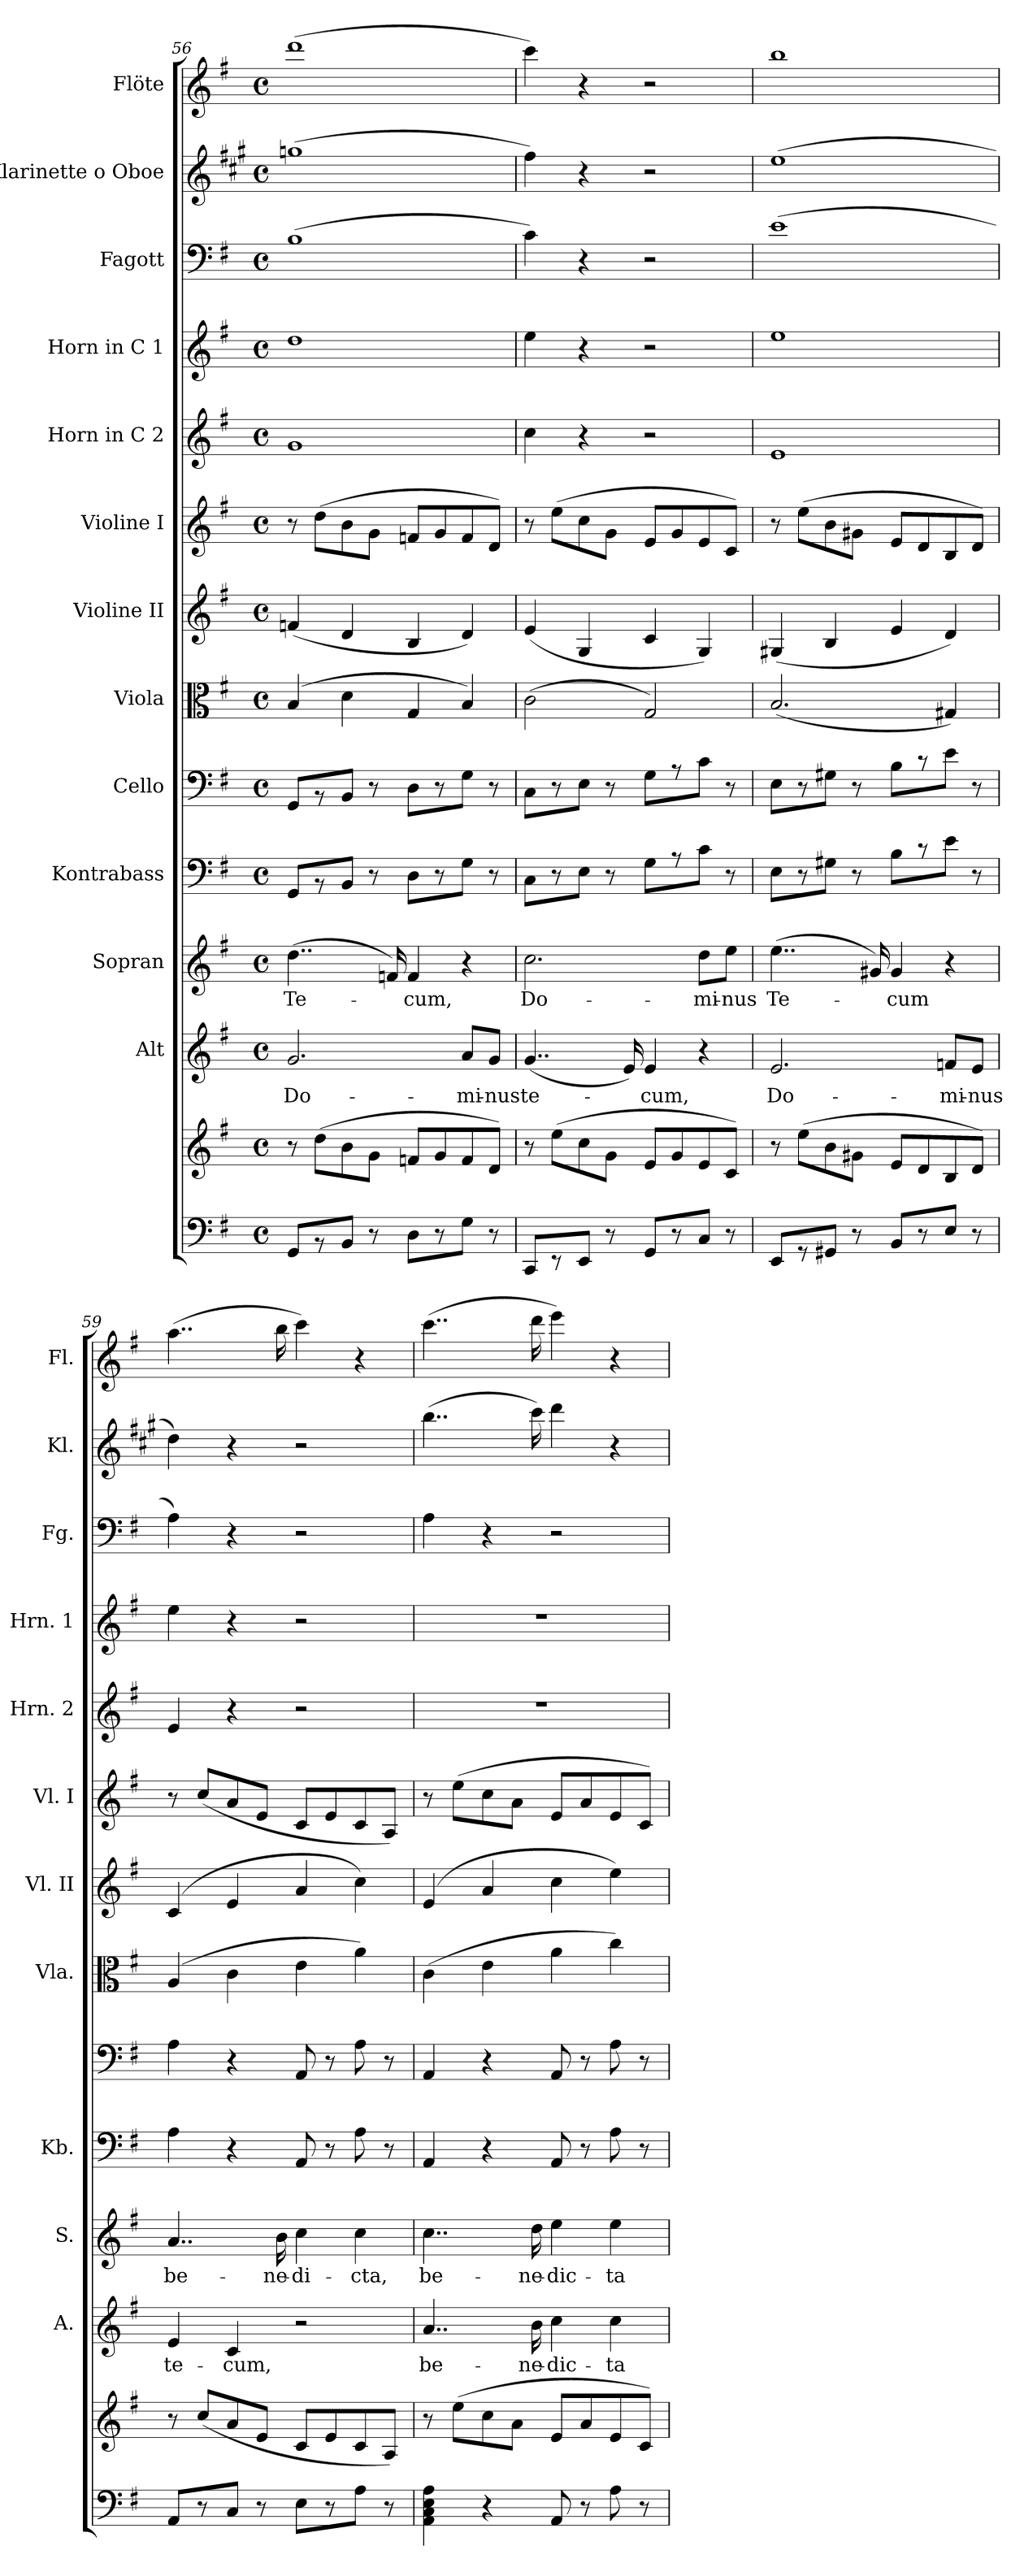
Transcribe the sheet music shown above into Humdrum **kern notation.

**kern	**kern	**kern	**text	**kern	**text	**kern	**kern	**kern	**kern	**kern	**kern	**kern	**kern	**kern	**kern
*part13	*part13	*part12	*part12	*part11	*part11	*part10	*part9	*part8	*part7	*part6	*part5	*part4	*part3	*part2	*part1
*staff14	*staff13	*staff12	*staff12	*staff11	*staff11	*staff10	*staff9	*staff8	*staff7	*staff6	*staff5	*staff4	*staff3	*staff2	*staff1
*	*	*I"Alt	*	*I"Sopran	*	*I"Kontrabass	*I"Cello	*I"Viola	*I"Violine II	*I"Violine I	*I"Horn in C 2	*I"Horn in C 1	*I"Fagott	*I"Klarinette o Oboe	*I"Flöte
*	*	*I'A.	*	*I'S.	*	*I'Kb.	*	*I'Vla.	*I'Vl. II	*I'Vl. I	*I'Hrn. 2	*I'Hrn. 1	*I'Fg.	*I'Kl.	*I'Fl.
*clefF4	*clefG2	*clefG2	*	*clefG2	*	*clefF4	*clefF4	*clefC3	*clefG2	*clefG2	*clefG2	*clefG2	*clefF4	*clefG2	*clefG2
*	*	*	*	*	*	*ITrd7c12	*	*	*	*	*ITrd7c12	*ITrd7c12	*	*ITrd1c2	*
*k[f#]	*k[f#]	*k[f#]	*	*k[f#]	*	*k[f#]	*k[f#]	*k[f#]	*k[f#]	*k[f#]	*k[f#]	*k[f#]	*k[f#]	*k[f#]	*k[f#]
*G:	*G:	*G:	*	*G:	*	*G:	*G:	*G:	*G:	*G:	*G:	*G:	*G:	*G:	*G:
*M4/4	*M4/4	*M4/4	*	*M4/4	*	*M4/4	*M4/4	*M4/4	*M4/4	*M4/4	*M4/4	*M4/4	*M4/4	*M4/4	*M4/4
*met(c)	*met(c)	*met(c)	*	*met(c)	*	*met(c)	*met(c)	*met(c)	*met(c)	*met(c)	*met(c)	*met(c)	*met(c)	*met(c)	*met(c)
=56	=56	=56	=56	=56	=56	=56	=56	=56	=56	=56	=56	=56	=56	=56	=56
!	!	!	!LO:LY:b	!	!LO:LY:b	!	!	!	!	!	!	!	!	!	!
8GG/L	8r	2.g/	Do-	(>4..dd\	Te-	8GGG/L	8GG/L	(4B/	(<4fn/	8r	1G	1d	(>1B	(>1ffn	(>1ddd
8r	(>8dd\L	.	.	.	.	8r	8r	.	.	(>8dd\L	.	.	.	.	.
8BB/J	8b\	.	.	.	.	8BBB/J	8BB/J	4d\	4d/	8b\	.	.	.	.	.
8r	8g\J	.	.	.	.	8r	8r	.	.	8g\J	.	.	.	.	.
.	.	.	.	16fn/)	.	.	.	.	.	.	.	.	.	.	.
!	!	!	!	!	!LO:LY:b	!	!	!	!	!	!	!	!	!	!
8D\L	8fn/L	.	.	4f/	-cum,	8DD\L	8D\L	4G/	4B/	8fn/L	.	.	.	.	.
8r	8g/	.	.	.	.	8r	8r	.	.	8g/	.	.	.	.	.
!	!	!	!LO:LY:b	!	!	!	!	!	!	!	!	!	!	!	!
8G\J	8f/	8a/L	-mi-	4r	.	8GG\J	8G\J	4B/)	4d/)	8f/	.	.	.	.	.
!	!	!	!LO:LY:b	!	!	!	!	!	!	!	!	!	!	!	!
8r	8d/J)	8g/J	-nus	.	.	8r	8r	.	.	8d/J)	.	.	.	.	.
!!LO:PB:g=z
=57	=57	=57	=57	=57	=57	=57	=57	=57	=57	=57	=57	=57	=57	=57	=57
!	!	!	!LO:LY:b	!	!LO:LY:b	!	!	!	!	!	!	!	!	!	!
8CC/L	8r	(<4..g/	te-	2.cc\	Do-	8CC\L	8C\L	(>2c\	(<4e/	8r	4c\	4e\	4c\)	4ee\)	4ccc\)
8r	(>8ee\L	.	.	.	.	8r	8r	.	.	(>8ee\L	.	.	.	.	.
8EE/J	8cc\	.	.	.	.	8EE\J	8E\J	.	4G/	8cc\	4r	4r	4r	4r	4r
8r	8g\J	.	.	.	.	8r	8r	.	.	8g\J	.	.	.	.	.
.	.	16e/)	.	.	.	.	.	.	.	.	.	.	.	.	.
!	!	!	!LO:LY:b	!	!	!	!	!	!	!	!	!	!	!	!
8GG/L	8e/L	4e/	-cum,	.	.	8GG\L	8G\L	2G/)	4c/	8e/L	2r	2r	2r	2r	2r
8r	8g/	.	.	.	.	8r	8r	.	.	8g/	.	.	.	.	.
!	!	!	!	!	!LO:LY:b	!	!	!	!	!	!	!	!	!	!
8C/J	8e/	4r	.	8dd\L	-mi-	8C\J	8c\J	.	4G/)	8e/	.	.	.	.	.
!	!	!	!	!	!LO:LY:b	!	!	!	!	!	!	!	!	!	!
8r	8c/J)	.	.	8ee\J	-nus	8r	8r	.	.	8c/J)	.	.	.	.	.
=58	=58	=58	=58	=58	=58	=58	=58	=58	=58	=58	=58	=58	=58	=58	=58
!	!	!	!LO:LY:b	!	!LO:LY:b	!	!	!	!	!	!	!	!	!	!
8EE/L	8r	2.e/	Do-	(>4..ee\	Te-	8EE\L	8E\L	(<2.B/	(<4G#X/	8r	1E	1e	(>1e	(>1dd	1bb
8r	(>8ee\L	.	.	.	.	8r	8r	.	.	(>8ee\L	.	.	.	.	.
8GG#X/J	8b\	.	.	.	.	8GG#X\J	8G#X\J	.	4B/	8b\	.	.	.	.	.
8r	8g#X\J	.	.	.	.	8r	8r	.	.	8g#X\J	.	.	.	.	.
.	.	.	.	16g#X/)	.	.	.	.	.	.	.	.	.	.	.
!	!	!	!	!	!LO:LY:b	!	!	!	!	!	!	!	!	!	!
8BB/L	8e/L	.	.	4g#/	-cum	8BB\L	8B\L	.	4e/	8e/L	.	.	.	.	.
8r	8d/	.	.	.	.	8r	8r	.	.	8d/	.	.	.	.	.
!	!	!	!LO:LY:b	!	!	!	!	!	!	!	!	!	!	!	!
8E/J	8B/	8fn/L	-mi-	4r	.	8E\J	8e\J	4G#X/)	4d/)	8B/	.	.	.	.	.
!	!	!	!LO:LY:b	!	!	!	!	!	!	!	!	!	!	!	!
8r	8d/J)	8e/J	-nus	.	.	8r	8r	.	.	8d/J)	.	.	.	.	.
=59	=59	=59	=59	=59	=59	=59	=59	=59	=59	=59	=59	=59	=59	=59	=59
!	!	!	!LO:LY:b	!	!LO:LY:b	!	!	!	!	!	!	!	!	!	!
8AA/L	8r	4e/	te-	4..a/	be-	4AA\	4A\	(4A/	(4c/	8r	4E/	4e\	4A\)	4cc\)	(>4..aa\
8r	(<8cc/L	.	.	.	.	.	.	.	.	(<8cc/L	.	.	.	.	.
!	!	!	!LO:LY:b	!	!	!	!	!	!	!	!	!	!	!	!
8C/J	8a/	4c/	-cum,	.	.	4r	4r	4c\	4e/	8a/	4r	4r	4r	4r	.
8r	8e/J	.	.	.	.	.	.	.	.	8e/J	.	.	.	.	.
!	!	!	!	!	!LO:LY:b	!	!	!	!	!	!	!	!	!	!
.	.	.	.	16b\	-ne-	.	.	.	.	.	.	.	.	.	16bb\
!	!	!	!	!	!LO:LY:b	!	!	!	!	!	!	!	!	!	!
8E\L	8c/L	2r	.	4cc\	-di-	8AAA/	8AA/	4e\	4a/	8c/L	2r	2r	2r	2r	4ccc\)
8r	8e/	.	.	.	.	8r	8r	.	.	8e/	.	.	.	.	.
!	!	!	!	!	!LO:LY:b	!	!	!	!	!	!	!	!	!	!
8A\J	8c/	.	.	4cc\	-cta,	8AA\	8A\	4a\)	4cc\)	8c/	.	.	.	.	4r
8r	8A/J)	.	.	.	.	8r	8r	.	.	8A/J)	.	.	.	.	.
=60	=60	=60	=60	=60	=60	=60	=60	=60	=60	=60	=60	=60	=60	=60	=60
!	!	!	!LO:LY:b	!	!LO:LY:b	!	!	!	!	!	!	!	!	!	!
4AA\ 4C\ 4E\ 4A\	8r	4..a/	be-	4..cc\	be-	4AAA/	4AA/	(>4c\	(4e/	8r	1r	1r	4A\	(>4..aa\	(>4..ccc\
.	(>8ee\L	.	.	.	.	.	.	.	.	(>8ee\L	.	.	.	.	.
4r	8cc\	.	.	.	.	4r	4r	4e\	4a/	8cc\	.	.	4r	.	.
.	8a\J	.	.	.	.	.	.	.	.	8a\J	.	.	.	.	.
!	!	!	!LO:LY:b	!	!LO:LY:b	!	!	!	!	!	!	!	!	!	!
.	.	16b\	-ne-	16dd\	-ne-	.	.	.	.	.	.	.	.	16bb\)	16ddd\
!	!	!	!LO:LY:b	!	!LO:LY:b	!	!	!	!	!	!	!	!	!	!
8AA/	8e/L	4cc\	-dic-	4ee\	-dic-	8AAA/	8AA/	4a\	4cc\	8e/L	.	.	2r	4ccc\	4eee\)
8r	8a/	.	.	.	.	8r	8r	.	.	8a/	.	.	.	.	.
!	!	!	!LO:LY:b	!	!LO:LY:b	!	!	!	!	!	!	!	!	!	!
8A\	8e/	4cc\	-ta	4ee\	-ta	8AA\	8A\	4cc\)	4ee\)	8e/	.	.	.	4r	4r
8r	8c/J)	.	.	.	.	8r	8r	.	.	8c/J)	.	.	.	.	.
=	=	=	=	=	=	=	=	=	=	=	=	=	=	=	=
*-	*-	*-	*-	*-	*-	*-	*-	*-	*-	*-	*-	*-	*-	*-	*-
